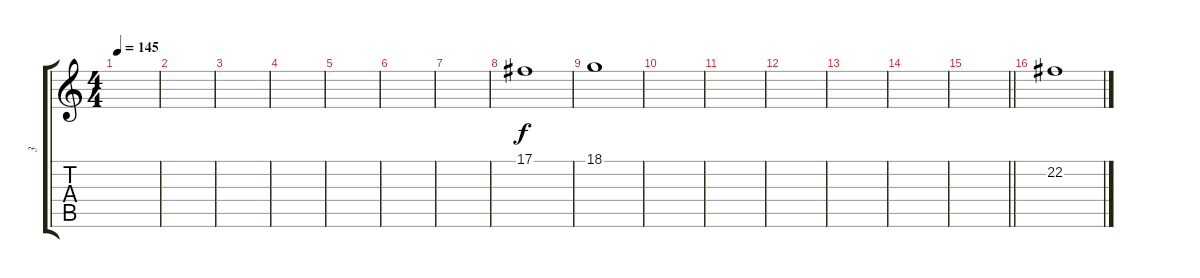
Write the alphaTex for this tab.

\track ("3" "3") {instrument tremolostrings}
\staff {score tabs}
\tuning (Db4 Ab3 E3 B2 Gb2 B1) {hide}
\ts (4 4)
\tempo 145
\clef g2
\ks c
|
|
|
|
|
|
|
17.1.1 |
18.1.1 |
|
|
|
|
|
\barLineRight lightlight
|
22.2.1
